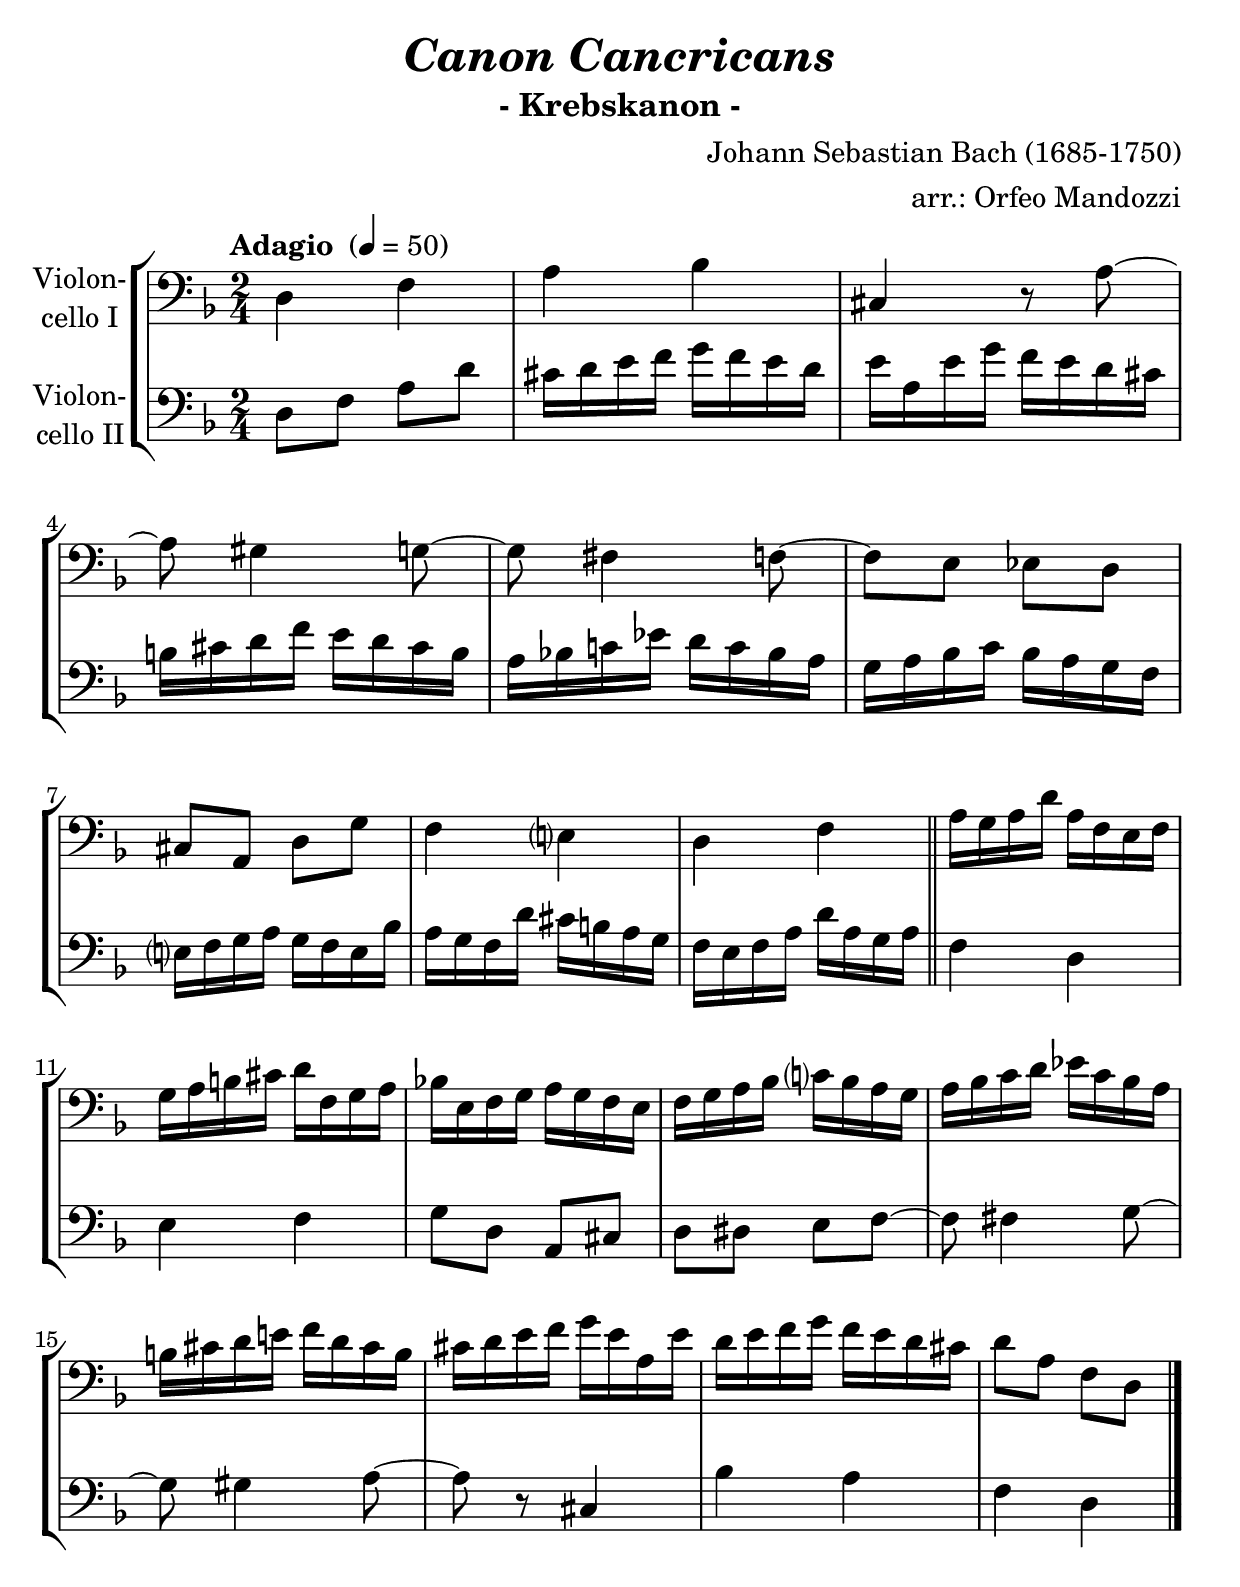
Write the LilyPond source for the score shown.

\version "2.14.2"
\include "deutsch.ly"

#(set-global-staff-size 25)

\header {
  title    = \markup \bold \italic "Canon Cancricans"
  subtitle = "- Krebskanon -"
  composer = "Johann Sebastian Bach (1685-1750)"
  arranger = "arr.: Orfeo Mandozzi"
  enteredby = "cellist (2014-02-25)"
}

voiceconsts = {
 \key c \major
 \time 2/4
 \clef "bass"
% \numericTimeSignature
 \compressFullBarRests
 \tempo "Adagio " 4=50
}

mihi = "clarinet"
milo = "bassoon"

va = \relative c' {
  \voiceconsts

  a4 c
  e f
  gis, r8 e'~
  e dis4 d8~

  d cis4 c8~
  c h b a
  gis e a d
  c4 h?
  a c \bar "||"

  e16 d e a e c h c
  d e fis gis a c, d e
  f! h, c d e d c h
  c d e f g? f e d
  e f g a b g f e

  fis gis a h! c a gis fis
  gis a h c d h e, h'
  a h c d c h a gis
  a8 e c a \bar "|."
}

vb = \relative c' {
  \voiceconsts

  a8 c e a
  gis16 a h c d c h a
  h e, h' d c h a gis
  fis gis a c h a gis fis

  e f! g! b a g f e
  d e f g f e d c
  h? c d e d c h f'
  e d c a' gis fis e d
  c h c e a e d e \bar "||"

  c4 a
  h c
  d8 a e gis
  a ais h c~
  c cis4 d8~

  d dis4 e8~
  e r gis,4
  f' e
  c a \bar "|."
}


music = \new StaffGroup <<
      \new Staff {
	\set Staff.midiInstrument = \mihi
	\set Staff.instrumentName = \markup \center-column { "Violon-" "cello I" }
	\transpose c f, { \va }
      }

      \new Staff {
	\set Staff.midiInstrument = \milo
	\set Staff.instrumentName = \markup \center-column { "Violon-" "cello II" }
	\transpose c f, { \vb }
      }
>>

\book {
  \score {
    \music
    \layout {}
  }

  \score {
    \unfoldRepeats \music

    \midi {
      \context {
        \Score
      }
    }
  }
}
